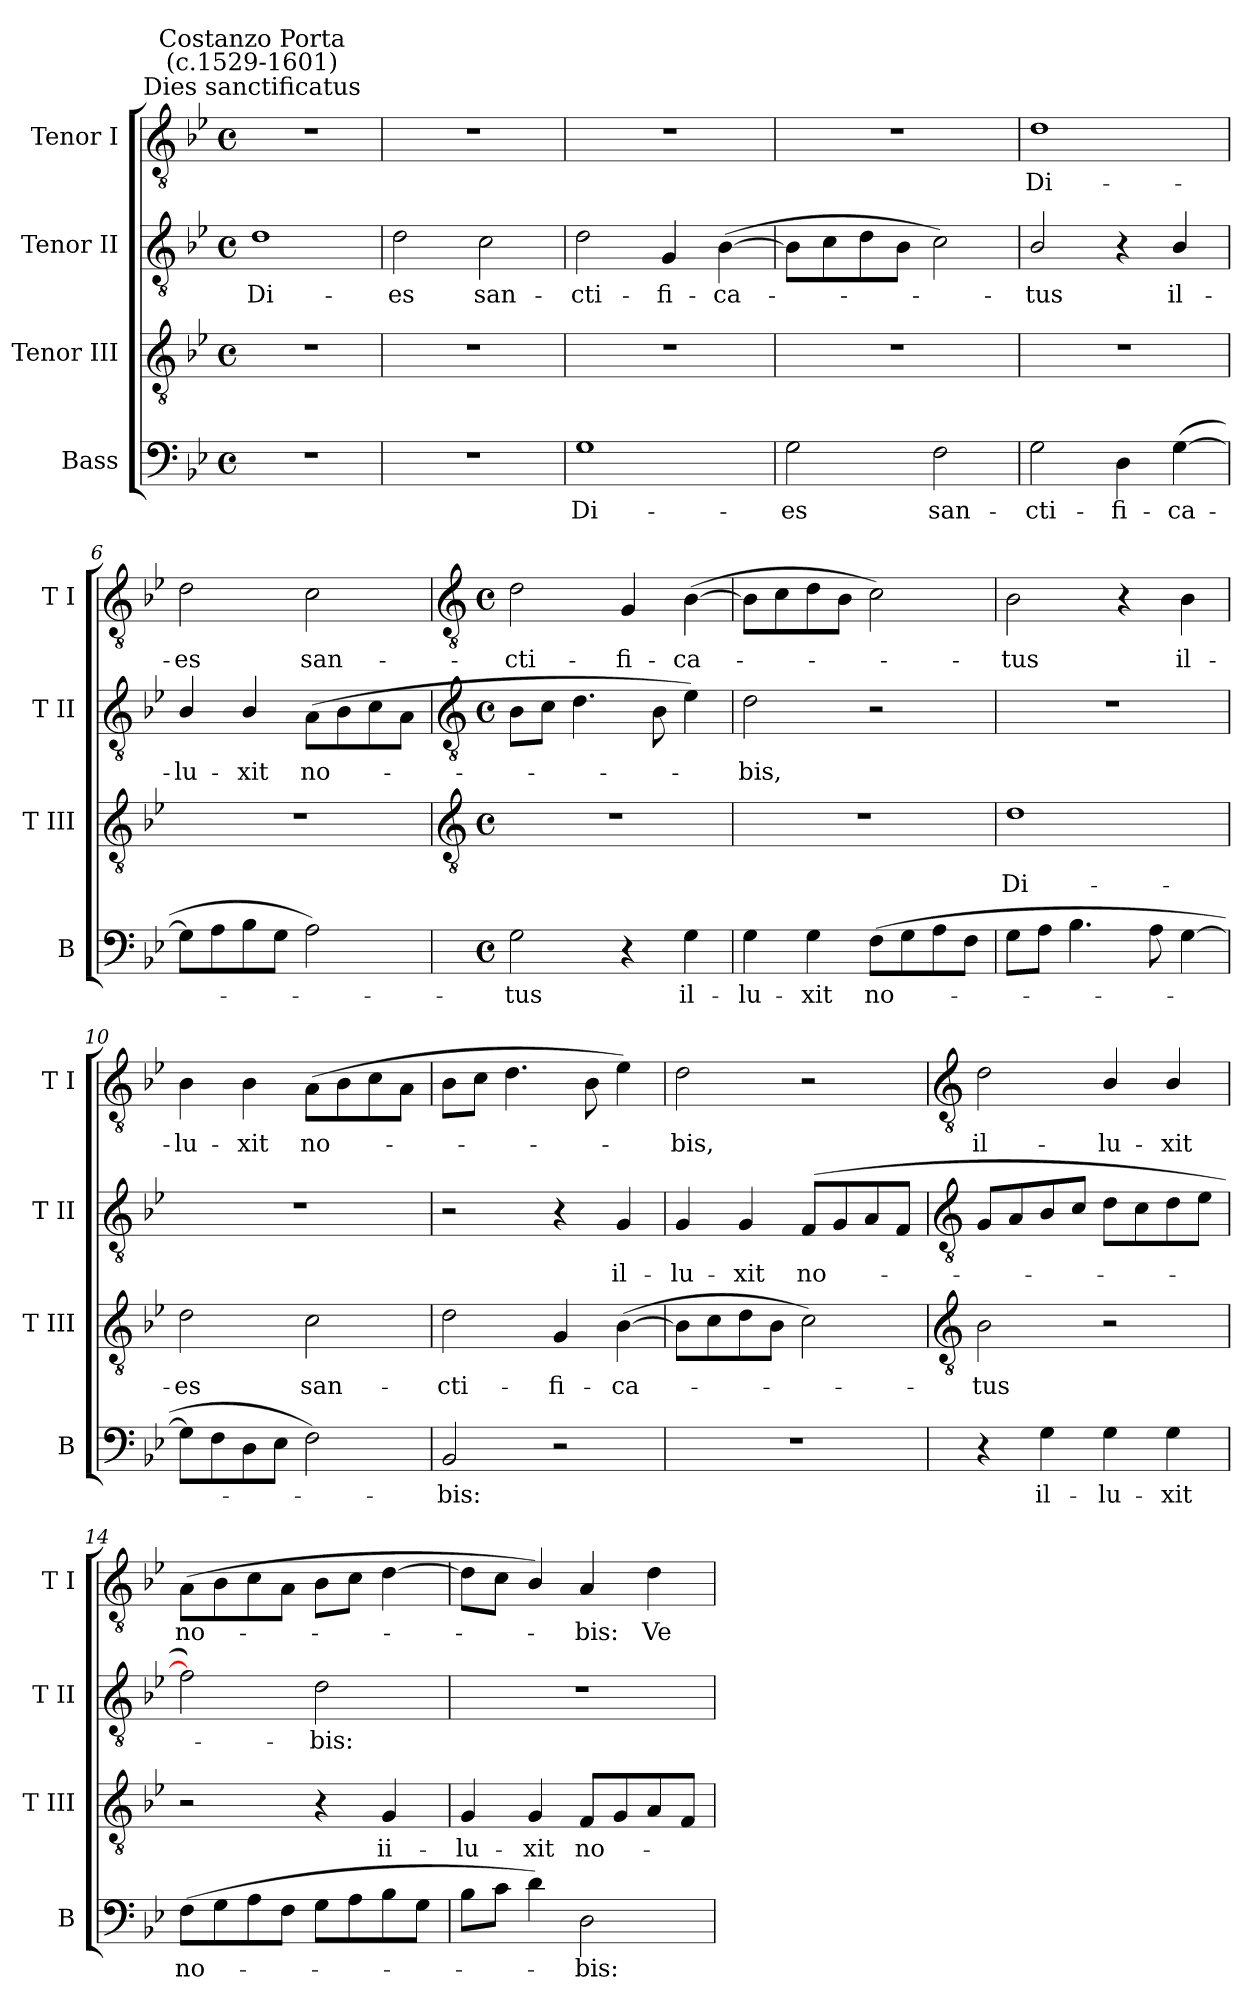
**kern	**text	**kern	**text	**kern	**text	**kern	**text
*part4	*part4	*part3	*part3	*part2	*part2	*part1	*part1
*staff4	*staff4	*staff3	*staff3	*staff2	*staff2	*staff1	*staff1
*I"Bass	*	*I"Tenor III	*	*I"Tenor II	*	*I"Tenor I	*
*I'B	*	*I'T III	*	*I'T II	*	*I'T I	*
*clefF4	*	*clefGv2	*	*clefGv2	*	*clefGv2	*
*k[b-e-]	*	*k[b-e-]	*	*k[b-e-]	*	*k[b-e-]	*
*B-:	*	*B-:	*	*B-:	*	*B-:	*
*M4/4	*	*M4/4	*	*M4/4	*	*M4/4	*
*met(c)	*	*met(c)	*	*met(c)	*	*met(c)	*
=1	=1	=1	=1	=1	=1	=1	=1
!	!	!	!	!	!	!LO:TX:a:cj:t=Dies sanctificatus	!
!	!	!	!	!	!	!LO:TX:a:cj:t=Costanzo Porta\n(c.1529-1601)	!
!	!	!	!	!	!LO:LY:b	!	!
1r	.	1r	.	1d	Di-	1r	.
=2	=2	=2	=2	=2	=2	=2	=2
!	!	!	!	!	!LO:LY:b	!	!
1r	.	1r	.	2d	-es	1r	.
!	!	!	!	!	!LO:LY:b	!	!
.	.	.	.	2c	san-	.	.
=3	=3	=3	=3	=3	=3	=3	=3
!	!LO:LY:b	!	!	!	!LO:LY:b	!	!
1G	Di-	1r	.	2d	-cti-	1r	.
!	!	!	!	!	!LO:LY:b	!	!
.	.	.	.	4G	-fi-	.	.
!	!	!	!	!	!LO:LY:b	!	!
.	.	.	.	(>[4B-	-ca-	.	.
=4	=4	=4	=4	=4	=4	=4	=4
!	!LO:LY:b	!	!	!	!	!	!
2G	-es	1r	.	8B-L]	.	1r	.
.	.	.	.	8c	.	.	.
.	.	.	.	8d	.	.	.
.	.	.	.	8B-J	.	.	.
!	!LO:LY:b	!	!	!	!	!	!
2F	san-	.	.	2c)	.	.	.
=5	=5	=5	=5	=5	=5	=5	=5
!	!LO:LY:b	!	!	!	!LO:LY:b	!	!LO:LY:b
2G	-cti-	1r	.	2B-/	tus	1d	Di-
!	!LO:LY:b	!	!	!	!	!	!
4D	-fi-	.	.	4r	.	.	.
!	!LO:LY:b	!	!	!	!LO:LY:b	!	!
(>[4G	-ca-	.	.	4B-/	il-	.	.
=6	=6	=6	=6	=6	=6	=6	=6
!	!	!	!	!	!LO:LY:b	!	!LO:LY:b
8GL]	.	1r	.	4B-/	-lu-	2d	-es
8A	.	.	.	.	.	.	.
!	!	!	!	!	!LO:LY:b	!	!
8B-	.	.	.	4B-/	-xit	.	.
8GJ	.	.	.	.	.	.	.
!	!	!	!	!	!LO:LY:b	!	!LO:LY:b
2A)	.	.	.	(>8AL	no-	2c	san-
.	.	.	.	8B-	.	.	.
.	.	.	.	8c	.	.	.
.	.	.	.	8AJ	.	.	.
!!LO:LB:g=z
=7	=7	=7	=7	=7	=7	=7	=7
*	*	*clefGv2	*	*clefGv2	*	*clefGv2	*
*M4/4	*	*M4/4	*	*M4/4	*	*M4/4	*
*met(c)	*	*met(c)	*	*met(c)	*	*met(c)	*
!	!LO:LY:b	!	!	!	!	!	!LO:LY:b
2G	tus	1r	.	8B-L	.	2d	-cti-
.	.	.	.	8cJ	.	.	.
.	.	.	.	4.d	.	.	.
!	!	!	!	!	!	!	!LO:LY:b
4r	.	.	.	.	.	4G	-fi-
.	.	.	.	8B-	.	.	.
!	!LO:LY:b	!	!	!	!	!	!LO:LY:b
4G	il-	.	.	4e-)	.	(>[4B-	-ca-
=8	=8	=8	=8	=8	=8	=8	=8
!	!LO:LY:b	!	!	!	!LO:LY:b	!	!
4G	-lu-	1r	.	2d	bis,	8B-L]	.
.	.	.	.	.	.	8c	.
!	!LO:LY:b	!	!	!	!	!	!
4G	-xit	.	.	.	.	8d	.
.	.	.	.	.	.	8B-J	.
!	!LO:LY:b	!	!	!	!	!	!
(>8FL	no-	.	.	2r	.	2c)	.
8G	.	.	.	.	.	.	.
8A	.	.	.	.	.	.	.
8FJ	.	.	.	.	.	.	.
=9	=9	=9	=9	=9	=9	=9	=9
!	!	!	!LO:LY:b	!	!	!	!LO:LY:b
8GL	.	1d	Di-	1r	.	2B-	tus
8AJ	.	.	.	.	.	.	.
4.B-	.	.	.	.	.	.	.
.	.	.	.	.	.	4r	.
8A	.	.	.	.	.	.	.
!	!	!	!	!	!	!	!LO:LY:b
[4G	.	.	.	.	.	4B-	il-
=10	=10	=10	=10	=10	=10	=10	=10
!	!	!	!LO:LY:b	!	!	!	!LO:LY:b
8GL]	.	2d	-es	1r	.	4B-	-lu-
8F	.	.	.	.	.	.	.
!	!	!	!	!	!	!	!LO:LY:b
8D	.	.	.	.	.	4B-	-xit
8E-J	.	.	.	.	.	.	.
!	!	!	!LO:LY:b	!	!	!	!LO:LY:b
2F)	.	2c	san-	.	.	(>8AL	no-
.	.	.	.	.	.	8B-	.
.	.	.	.	.	.	8c	.
.	.	.	.	.	.	8AJ	.
=11	=11	=11	=11	=11	=11	=11	=11
!	!LO:LY:b	!	!LO:LY:b	!	!	!	!
2BB-	bis:	2d	-cti-	2r	.	8B-L	.
.	.	.	.	.	.	8cJ	.
.	.	.	.	.	.	4.d	.
!	!	!	!LO:LY:b	!	!	!	!
2r	.	4G	-fi-	4r	.	.	.
.	.	.	.	.	.	8B-	.
!	!	!	!LO:LY:b	!	!LO:LY:b	!	!
.	.	(>[4B-	-ca-	4G	il-	4e-)	.
=12	=12	=12	=12	=12	=12	=12	=12
!	!	!	!	!	!LO:LY:b	!	!LO:LY:b
1r	.	8B-L]	.	4G	-lu-	2d	bis,
.	.	8c	.	.	.	.	.
!	!	!	!	!	!LO:LY:b	!	!
.	.	8d	.	4G	-xit	.	.
.	.	8B-J	.	.	.	.	.
!	!	!	!	!	!LO:LY:b	!	!
.	.	2c)	.	(<8FL	no-	2r	.
.	.	.	.	8G	.	.	.
.	.	.	.	8A	.	.	.
.	.	.	.	8FJ	.	.	.
!!LO:LB:g=z
=13	=13	=13	=13	=13	=13	=13	=13
*	*	*clefGv2	*	*clefGv2	*	*clefGv2	*
!	!	!	!LO:LY:b	!	!	!	!LO:LY:b
4r	.	2B-	tus	8GL	.	2d	il-
.	.	.	.	8A	.	.	.
!	!LO:LY:b	!	!	!	!	!	!
4G	il-	.	.	8B-	.	.	.
.	.	.	.	8cJ	.	.	.
!	!LO:LY:b	!	!	!	!	!	!LO:LY:b
4G	-lu-	2r	.	8dL	.	4B-/	-lu-
.	.	.	.	8c	.	.	.
!	!LO:LY:b	!	!	!	!	!	!LO:LY:b
4G	-xit	.	.	8d	.	4B-/	-xit
.	.	.	.	8e-J	.	.	.
=14	=14	=14	=14	=14	=14	=14	=14
!	!LO:LY:b	!	!	!	!	!	!LO:LY:b
(>8FL	no-	2r	.	2f])	.	(>8AL	no-
8G	.	.	.	.	.	8B-	.
8A	.	.	.	.	.	8c	.
8FJ	.	.	.	.	.	8AJ	.
!	!	!	!	!	!LO:LY:b	!	!
8GL	.	4r	.	2d	bis:	8B-L	.
8A	.	.	.	.	.	8cJ	.
!	!	!	!LO:LY:b	!	!	!	!
8B-	.	4G	ii-	.	.	[4d	.
8GJ	.	.	.	.	.	.	.
=15	=15	=15	=15	=15	=15	=15	=15
!	!	!	!LO:LY:b	!	!	!	!
8B-L	.	4G	-lu-	1r	.	8dL]	.
8cJ	.	.	.	.	.	8cJ	.
!	!	!	!LO:LY:b	!	!	!	!
4d)	.	4G	-xit	.	.	4B-/)	.
!	!LO:LY:b	!	!LO:LY:b	!	!	!	!LO:LY:b
2D	bis:	8FL	no-	.	.	4A	bis:
.	.	8G	.	.	.	.	.
!	!	!	!	!	!	!	!LO:LY:b
.	.	8A	.	.	.	4d	Ve-
.	.	8FJ	.	.	.	.	.
=	=	=	=	=	=	=	=
*-	*-	*-	*-	*-	*-	*-	*-
